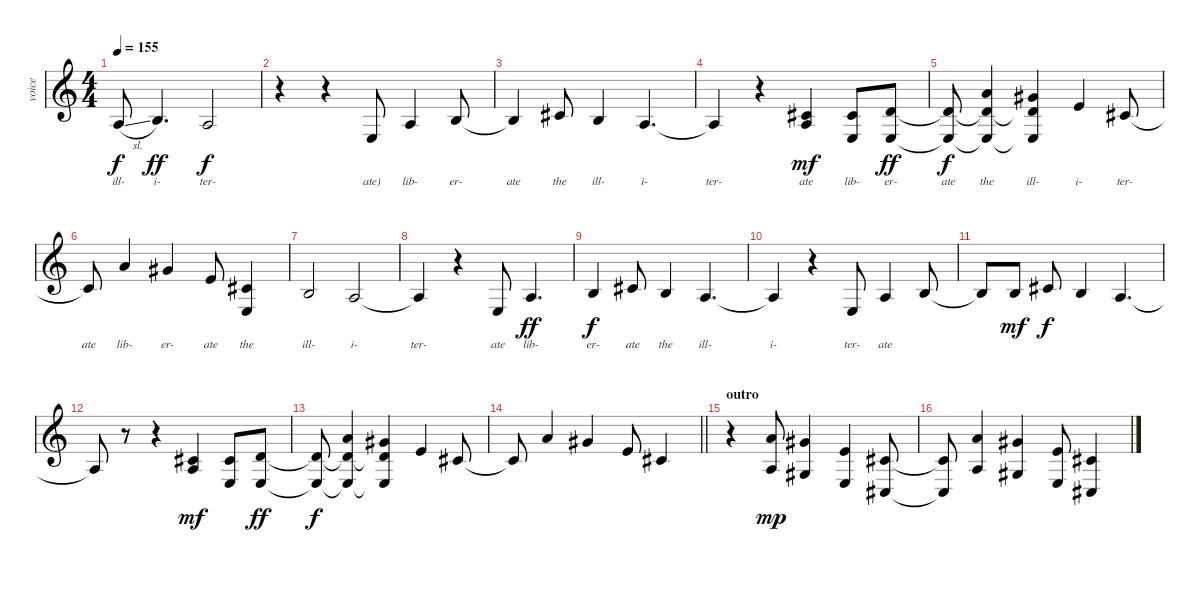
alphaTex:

\track ("voice" "voice") {instrument altosax}
\staff {score}
\tuning (E4 B3 G3 D3 A2 E2) {hide}
\ts (4 4)
\tempo 155
\clef g2
\ks c
2.3{sl}.8{lyrics (0 "ill-") lyrics (1 "") lyrics (2 "") lyrics (3 "") lyrics (4 "") dy f} 4.3.4{d lyrics (0 "i-") lyrics (1 "") lyrics (2 "") lyrics (3 "") lyrics (4 "") dy ff} 2.3.2{lyrics (0 "ter-") lyrics (1 "") lyrics (2 "") lyrics (3 "") lyrics (4 "") dy f} |
r.4 r.4 2.4.8{lyrics (0 "ate)") lyrics (1 "") lyrics (2 "") lyrics (3 "") lyrics (4 "")} 2.3.4{lyrics (0 "lib-") lyrics (1 "") lyrics (2 "") lyrics (3 "") lyrics (4 "")} 0.2.8{lyrics (0 "er-") lyrics (1 "") lyrics (2 "") lyrics (3 "") lyrics (4 "")} |
0.2{t}.4{lyrics (0 "ate") lyrics (1 "") lyrics (2 "") lyrics (3 "") lyrics (4 "")} 2.2.8{lyrics (0 "the") lyrics (1 "") lyrics (2 "") lyrics (3 "") lyrics (4 "")} 0.2.4{lyrics (0 "ill-") lyrics (1 "") lyrics (2 "") lyrics (3 "") lyrics (4 "")} 2.3.4{d lyrics (0 "i-") lyrics (1 "") lyrics (2 "") lyrics (3 "") lyrics (4 "")} |
2.3{t}.4{lyrics (0 "ter-") lyrics (1 "") lyrics (2 "") lyrics (3 "") lyrics (4 "")} r.4 (2.2 2.3).4{lyrics (0 "ate") lyrics (1 "") lyrics (2 "") lyrics (3 "") lyrics (4 "") dy mf} (2.2 2.4).8{lyrics (0 "lib-") lyrics (1 "") lyrics (2 "") lyrics (3 "") lyrics (4 "")} (3.2 2.4).8{lyrics (0 "er-") lyrics (1 "") lyrics (2 "") lyrics (3 "") lyrics (4 "") dy ff} |
(3.2{t} 2.4{t}).8{lyrics (0 "ate") lyrics (1 "") lyrics (2 "") lyrics (3 "") lyrics (4 "") dy f} (5.1 3.2{t} 2.4{t}).4{lyrics (0 "the") lyrics (1 "") lyrics (2 "") lyrics (3 "") lyrics (4 "")} (4.1 3.2{t} 2.4{t}).4{lyrics (0 "ill-") lyrics (1 "") lyrics (2 "") lyrics (3 "") lyrics (4 "")} 0.1.4{lyrics (0 "i-") lyrics (1 "") lyrics (2 "") lyrics (3 "") lyrics (4 "")} 2.2.8{lyrics (0 "ter-") lyrics (1 "") lyrics (2 "") lyrics (3 "") lyrics (4 "")} |
2.2{t}.8{lyrics (0 "ate") lyrics (1 "") lyrics (2 "") lyrics (3 "") lyrics (4 "")} 5.1.4{lyrics (0 "lib-") lyrics (1 "") lyrics (2 "") lyrics (3 "") lyrics (4 "")} 4.1.4{lyrics (0 "er-") lyrics (1 "") lyrics (2 "") lyrics (3 "") lyrics (4 "")} 0.1.8{lyrics (0 "ate") lyrics (1 "") lyrics (2 "") lyrics (3 "") lyrics (4 "")} (2.2 2.4).4{lyrics (0 "the") lyrics (1 "") lyrics (2 "") lyrics (3 "") lyrics (4 "")} |
0.2.2{lyrics (0 "ill-") lyrics (1 "") lyrics (2 "") lyrics (3 "") lyrics (4 "")} 2.3.2{lyrics (0 "i-") lyrics (1 "") lyrics (2 "") lyrics (3 "") lyrics (4 "")} |
2.3{t}.4{lyrics (0 "ter-") lyrics (1 "") lyrics (2 "") lyrics (3 "") lyrics (4 "")} r.4 2.4.8{lyrics (0 "ate") lyrics (1 "") lyrics (2 "") lyrics (3 "") lyrics (4 "")} 7.4.4{d lyrics (0 "lib-") lyrics (1 "") lyrics (2 "") lyrics (3 "") lyrics (4 "") dy ff} |
4.3.4{lyrics (0 "er-") lyrics (1 "") lyrics (2 "") lyrics (3 "") lyrics (4 "") dy f} 2.2.8{lyrics (0 "ate") lyrics (1 "") lyrics (2 "") lyrics (3 "") lyrics (4 "")} 0.2.4{lyrics (0 "the") lyrics (1 "") lyrics (2 "") lyrics (3 "") lyrics (4 "")} 2.3.4{d lyrics (0 "ill-") lyrics (1 "") lyrics (2 "") lyrics (3 "") lyrics (4 "")} |
2.3{t}.4{lyrics (0 "i-") lyrics (1 "") lyrics (2 "") lyrics (3 "") lyrics (4 "")} r.4 2.4.8{lyrics (0 "ter-") lyrics (1 "") lyrics (2 "") lyrics (3 "") lyrics (4 "")} 2.3.4{lyrics (0 "ate") lyrics (1 "") lyrics (2 "") lyrics (3 "") lyrics (4 "")} 0.2.8{lyrics (0 "") lyrics (1 "") lyrics (2 "") lyrics (3 "") lyrics (4 "")} |
0.2{t}.8{lyrics (0 "") lyrics (1 "") lyrics (2 "") lyrics (3 "") lyrics (4 "")} 0.2.8{lyrics (0 "") lyrics (1 "") lyrics (2 "") lyrics (3 "") lyrics (4 "") dy mf} 2.2.8{lyrics (0 "") lyrics (1 "") lyrics (2 "") lyrics (3 "") lyrics (4 "") dy f} 0.2.4{lyrics (0 "") lyrics (1 "") lyrics (2 "") lyrics (3 "") lyrics (4 "")} 2.3.4{d lyrics (0 "") lyrics (1 "") lyrics (2 "") lyrics (3 "") lyrics (4 "")} |
2.3{t}.8{lyrics (0 "") lyrics (1 "") lyrics (2 "") lyrics (3 "") lyrics (4 "")} r.8 r.4 (2.2 2.3).4{lyrics (0 "") lyrics (1 "") lyrics (2 "") lyrics (3 "") lyrics (4 "") dy mf} (2.2 2.4).8{lyrics (0 "") lyrics (1 "") lyrics (2 "") lyrics (3 "") lyrics (4 "")} (3.2 2.4).8{lyrics (0 "") lyrics (1 "") lyrics (2 "") lyrics (3 "") lyrics (4 "") dy ff} |
(3.2{t} 2.4{t}).8{dy f} (5.1 3.2{t} 2.4{t}).4 (4.1 3.2{t} 2.4{t}).4 0.1.4 2.2.8 |
\barLineRight lightlight
2.2{t}.8 5.1.4 4.1.4 0.1.8 2.2.4 |
\section ("" "outro")
r.4 (5.1 2.3).8{dy mp} (4.1 1.3).4 (0.1 2.4).4 (2.2 4.5).8 |
(2.2{t} 4.5{t}).8 (5.1 2.3).4 (4.1 6.4).4 (0.1 2.4).8 (2.2 4.5).4
